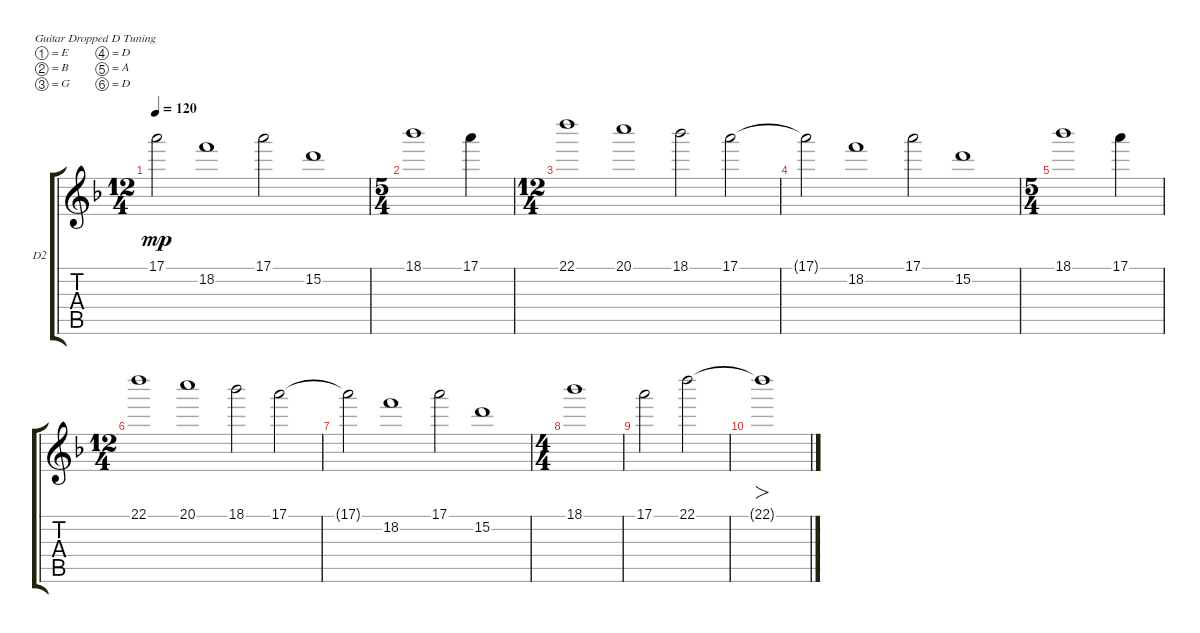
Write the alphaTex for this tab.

\defaultSystemsLayout 4
\bracketExtendMode groupsimilarinstruments
\firstSystemTrackNameOrientation horizontal
\otherSystemsTrackNameOrientation horizontal
\track ("Distortion 2" "D2") {instrument distortionguitar}
\staff {score tabs}
\tuning (E4 B3 G3 D3 A2 D2)
\ts (12 4)
\tempo 120
\clef g2
\scale
0.208191
\ks f
17.1{t}.2{dy mp} 18.2.1 17.1.2 15.2.1 |
\ts (5 4)
\scale
0.395904 18.1.1 17.1.4 |
\ts (12 4)
\scale
0.395904 22.1.1 20.1.1 18.1.2 17.1.2 |
\scale
0.208191 17.1{t}.2 18.2.1 17.1.2 15.2.1 |
\ts (5 4)
\scale
0.395904 18.1.1 17.1.4 |
\ts (12 4)
\scale
0.395904 22.1.1 20.1.1 18.1.2 17.1.2 |
\scale
0.208191 17.1{t}.2 18.2.1 17.1.2 15.2.1 |
\ts (4 4)
\scale
0.395904 18.1.1 |
\scale
0.395904 17.1.2 22.1.2 |
\scale
0.208191 22.1{t}.1{fo} |
\scale
0.395904 |
\scale
0.333333 |
\scale
0.333333 |
\scale
0.333333
